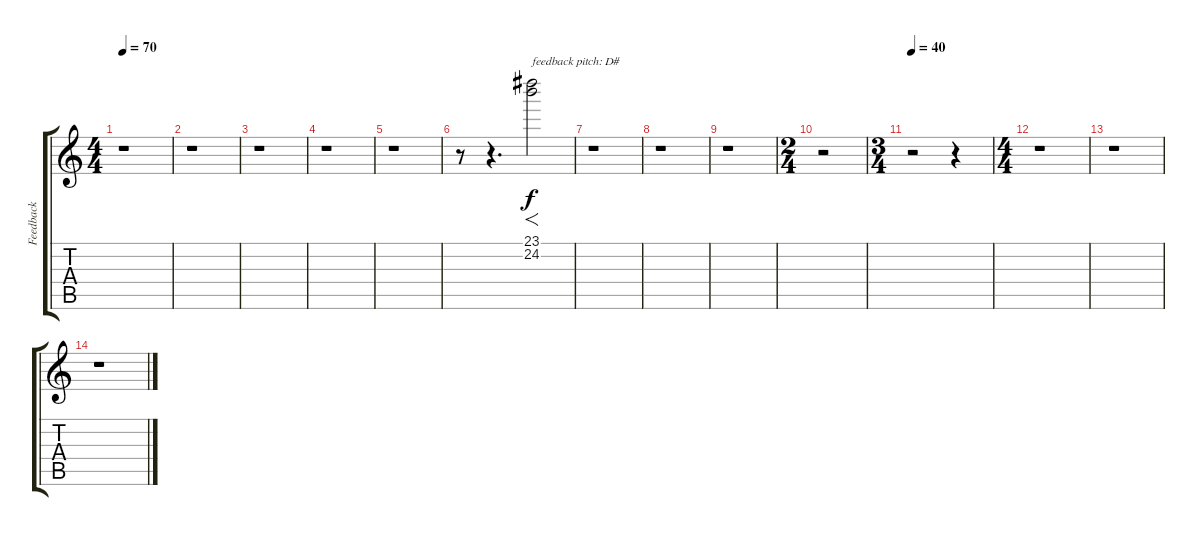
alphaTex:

\track ("Feedback" "Feedback") {instrument guitarharmonics}
\staff {score tabs}
\tuning (E4 B3 G3 D3 A2 E2) {hide}
\ts (4 4)
\tempo 70
\clef g2
\ks c
r.1{dy f} |
r.1 |
r.1 |
r.1 |
r.1 |
r.8 r.4{d} (23.1 24.2).2{f txt "feedback pitch: D#"} |
r.1 |
r.1 |
r.1 |
\ts (2 4)
r.2 |
\ts (3 4)
\tempo 40
r.2 r.4 |
\ts (4 4)
r.1 |
r.1 |
r.1
